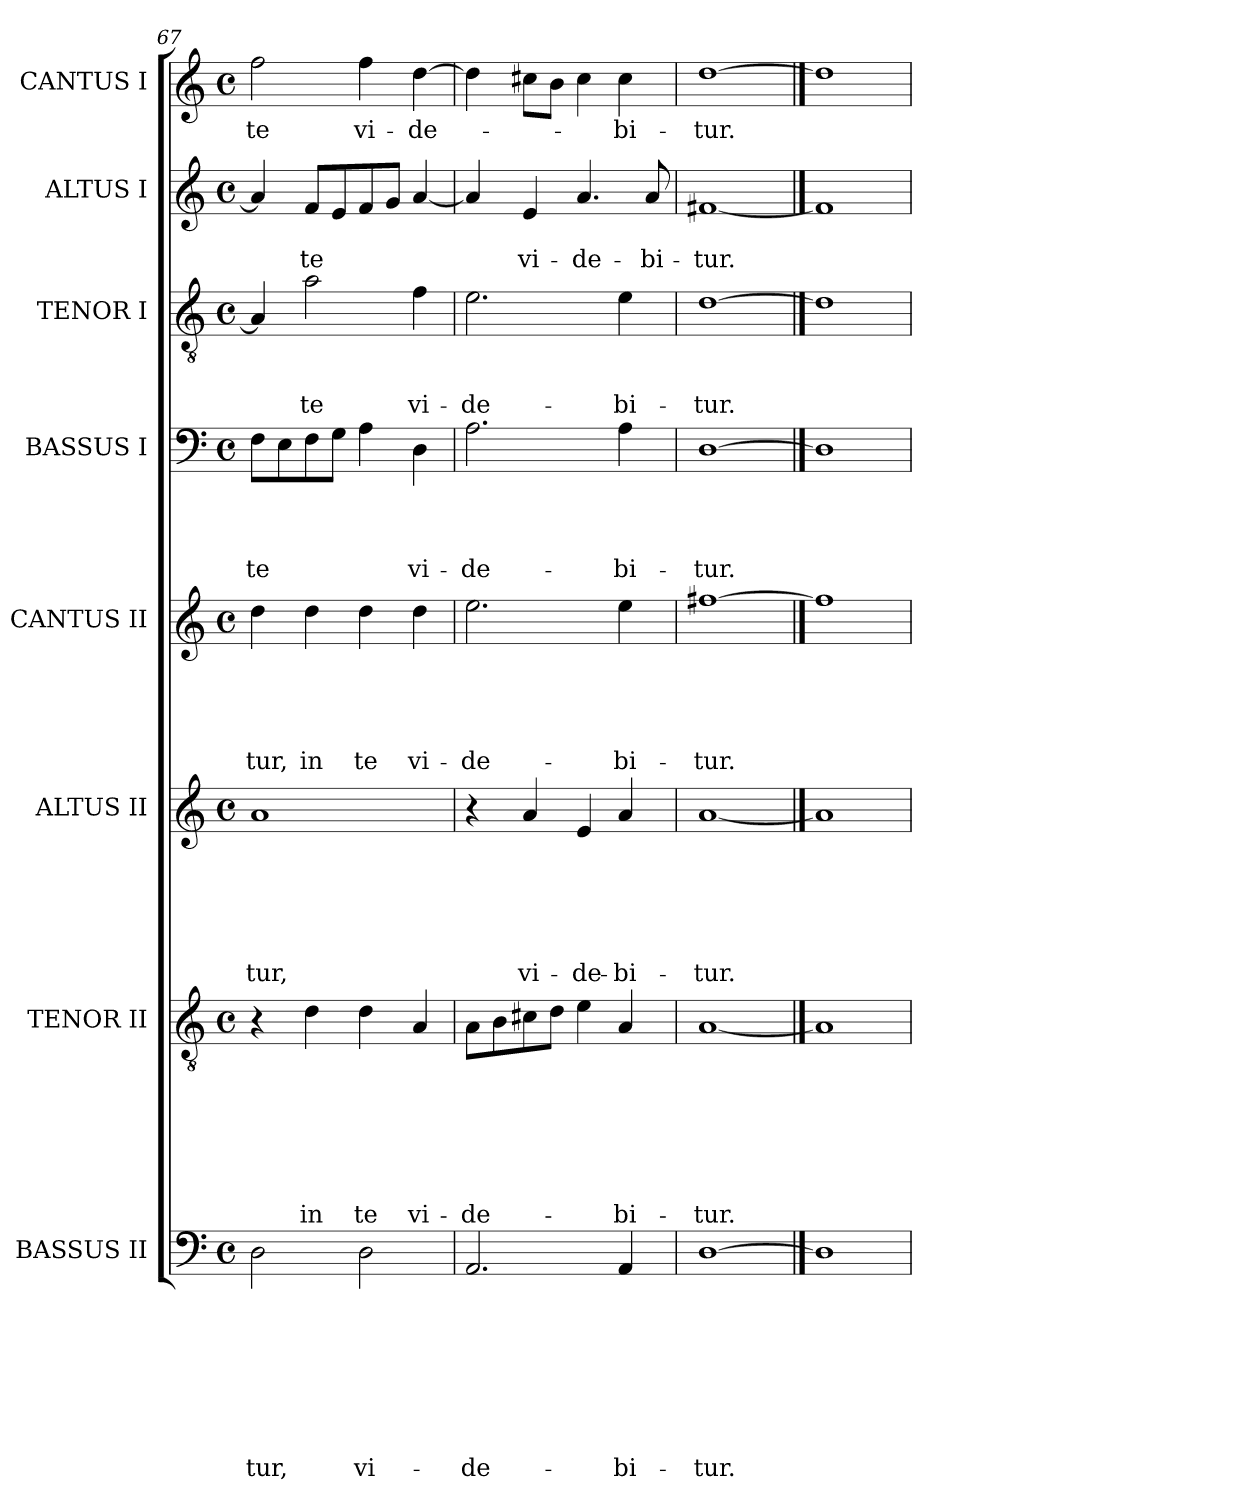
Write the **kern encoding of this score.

**kern	**text	**text	**text	**text	**text	**text	**text	**text	**kern	**text	**text	**text	**text	**text	**text	**text	**kern	**text	**text	**text	**text	**text	**text	**kern	**text	**text	**text	**text	**text	**kern	**text	**text	**text	**text	**kern	**text	**text	**text	**kern	**text	**text	**kern	**text
*part8	*part8	*part8	*part8	*part8	*part8	*part8	*part8	*part8	*part7	*part7	*part7	*part7	*part7	*part7	*part7	*part7	*part6	*part6	*part6	*part6	*part6	*part6	*part6	*part5	*part5	*part5	*part5	*part5	*part5	*part4	*part4	*part4	*part4	*part4	*part3	*part3	*part3	*part3	*part2	*part2	*part2	*part1	*part1
*staff8	*staff8	*staff8	*staff8	*staff8	*staff8	*staff8	*staff8	*staff8	*staff7	*staff7	*staff7	*staff7	*staff7	*staff7	*staff7	*staff7	*staff6	*staff6	*staff6	*staff6	*staff6	*staff6	*staff6	*staff5	*staff5	*staff5	*staff5	*staff5	*staff5	*staff4	*staff4	*staff4	*staff4	*staff4	*staff3	*staff3	*staff3	*staff3	*staff2	*staff2	*staff2	*staff1	*staff1
*I"BASSUS II	*	*	*	*	*	*	*	*	*I"TENOR II	*	*	*	*	*	*	*	*I"ALTUS II	*	*	*	*	*	*	*I"CANTUS II	*	*	*	*	*	*I"BASSUS I	*	*	*	*	*I"TENOR I	*	*	*	*I"ALTUS I	*	*	*I"CANTUS I	*
*clefF4	*	*	*	*	*	*	*	*	*clefGv2	*	*	*	*	*	*	*	*clefG2	*	*	*	*	*	*	*clefG2	*	*	*	*	*	*clefF4	*	*	*	*	*clefGv2	*	*	*	*clefG2	*	*	*clefG2	*
*k[]	*	*	*	*	*	*	*	*	*k[]	*	*	*	*	*	*	*	*k[]	*	*	*	*	*	*	*k[]	*	*	*	*	*	*k[]	*	*	*	*	*k[]	*	*	*	*k[]	*	*	*k[]	*
*C:	*	*	*	*	*	*	*	*	*C:	*	*	*	*	*	*	*	*C:	*	*	*	*	*	*	*C:	*	*	*	*	*	*C:	*	*	*	*	*C:	*	*	*	*C:	*	*	*C:	*
*M4/4	*	*	*	*	*	*	*	*	*M4/4	*	*	*	*	*	*	*	*M4/4	*	*	*	*	*	*	*M4/4	*	*	*	*	*	*M4/4	*	*	*	*	*M4/4	*	*	*	*M4/4	*	*	*M4/4	*
*met(c)	*	*	*	*	*	*	*	*	*met(c)	*	*	*	*	*	*	*	*met(c)	*	*	*	*	*	*	*met(c)	*	*	*	*	*	*met(c)	*	*	*	*	*met(c)	*	*	*	*met(c)	*	*	*met(c)	*
=67	=67	=67	=67	=67	=67	=67	=67	=67	=67	=67	=67	=67	=67	=67	=67	=67	=67	=67	=67	=67	=67	=67	=67	=67	=67	=67	=67	=67	=67	=67	=67	=67	=67	=67	=67	=67	=67	=67	=67	=67	=67	=67	=67
2D\	.	.	.	.	.	.	.	-tur,	4r	.	.	.	.	.	.	.	1a	.	.	.	.	.	-tur,	4dd\	.	.	.	.	-tur,	8F\L	.	.	.	te	4A/]	.	.	.	4a/]	.	.	2ff\	te
.	.	.	.	.	.	.	.	.	.	.	.	.	.	.	.	.	.	.	.	.	.	.	.	.	.	.	.	.	.	8E\	.	.	.	.	.	.	.	.	.	.	.	.	.
.	.	.	.	.	.	.	.	.	4d\	.	.	.	.	.	.	in	.	.	.	.	.	.	.	4dd\	.	.	.	.	in	8F\	.	.	.	.	2a\	.	.	te	8f/L	.	te	.	.
.	.	.	.	.	.	.	.	.	.	.	.	.	.	.	.	.	.	.	.	.	.	.	.	.	.	.	.	.	.	8G\J	.	.	.	.	.	.	.	.	8e/	.	.	.	.
2D\	.	.	.	.	.	.	.	vi-	4d\	.	.	.	.	.	.	te	.	.	.	.	.	.	.	4dd\	.	.	.	.	te	4A\	.	.	.	.	.	.	.	.	8f/	.	.	4ff\	vi-
.	.	.	.	.	.	.	.	.	.	.	.	.	.	.	.	.	.	.	.	.	.	.	.	.	.	.	.	.	.	.	.	.	.	.	.	.	.	.	8g/J	.	.	.	.
.	.	.	.	.	.	.	.	.	4A/	.	.	.	.	.	.	vi-	.	.	.	.	.	.	.	4dd\	.	.	.	.	vi-	4D\	.	.	.	vi-	4f\	.	.	vi-	[4a/	.	.	[4dd\	-de-
=68	=68	=68	=68	=68	=68	=68	=68	=68	=68	=68	=68	=68	=68	=68	=68	=68	=68	=68	=68	=68	=68	=68	=68	=68	=68	=68	=68	=68	=68	=68	=68	=68	=68	=68	=68	=68	=68	=68	=68	=68	=68	=68	=68
2.AA/	.	.	.	.	.	.	.	-de-	8A\L	.	.	.	.	.	.	-de-	4r	.	.	.	.	.	.	2.ee\	.	.	.	.	-de-	2.A\	.	.	.	-de-	2.e\	.	.	-de-	4a/]	.	.	4dd\]	.
.	.	.	.	.	.	.	.	.	8B\	.	.	.	.	.	.	.	.	.	.	.	.	.	.	.	.	.	.	.	.	.	.	.	.	.	.	.	.	.	.	.	.	.	.
.	.	.	.	.	.	.	.	.	8c#X\	.	.	.	.	.	.	.	4a/	.	.	.	.	.	vi-	.	.	.	.	.	.	.	.	.	.	.	.	.	.	.	4e/	.	vi-	8cc#X\L	.
.	.	.	.	.	.	.	.	.	8d\J	.	.	.	.	.	.	.	.	.	.	.	.	.	.	.	.	.	.	.	.	.	.	.	.	.	.	.	.	.	.	.	.	8b\J	.
.	.	.	.	.	.	.	.	.	4e\	.	.	.	.	.	.	.	4e/	.	.	.	.	.	-de-	.	.	.	.	.	.	.	.	.	.	.	.	.	.	.	4.a/	.	-de-	4cc#\	.
4AA/	.	.	.	.	.	.	.	-bi-	4A/	.	.	.	.	.	.	-bi-	4a/	.	.	.	.	.	-bi-	4ee\	.	.	.	.	-bi-	4A\	.	.	.	-bi-	4e\	.	.	-bi-	.	.	.	4cc#\	-bi-
.	.	.	.	.	.	.	.	.	.	.	.	.	.	.	.	.	.	.	.	.	.	.	.	.	.	.	.	.	.	.	.	.	.	.	.	.	.	.	8a/	.	-bi-	.	.
=69	=69	=69	=69	=69	=69	=69	=69	=69	=69	=69	=69	=69	=69	=69	=69	=69	=69	=69	=69	=69	=69	=69	=69	=69	=69	=69	=69	=69	=69	=69	=69	=69	=69	=69	=69	=69	=69	=69	=69	=69	=69	=69	=69
[1D	.	.	.	.	.	.	.	-tur.	[1A	.	.	.	.	.	.	-tur.	[1a	.	.	.	.	.	-tur.	[1ff#X	.	.	.	.	-tur.	[1D	.	.	.	-tur.	[1d	.	.	-tur.	[1f#X	.	-tur.	[1dd	-tur.
==70	==70	==70	==70	==70	==70	==70	==70	==70	==70	==70	==70	==70	==70	==70	==70	==70	==70	==70	==70	==70	==70	==70	==70	==70	==70	==70	==70	==70	==70	==70	==70	==70	==70	==70	==70	==70	==70	==70	==70	==70	==70	==70	==70
1D]	.	.	.	.	.	.	.	.	1A]	.	.	.	.	.	.	.	1a]	.	.	.	.	.	.	1ff#]	.	.	.	.	.	1D]	.	.	.	.	1d]	.	.	.	1f#]	.	.	1dd]	.
=	=	=	=	=	=	=	=	=	=	=	=	=	=	=	=	=	=	=	=	=	=	=	=	=	=	=	=	=	=	=	=	=	=	=	=	=	=	=	=	=	=	=	=
*-	*-	*-	*-	*-	*-	*-	*-	*-	*-	*-	*-	*-	*-	*-	*-	*-	*-	*-	*-	*-	*-	*-	*-	*-	*-	*-	*-	*-	*-	*-	*-	*-	*-	*-	*-	*-	*-	*-	*-	*-	*-	*-	*-
